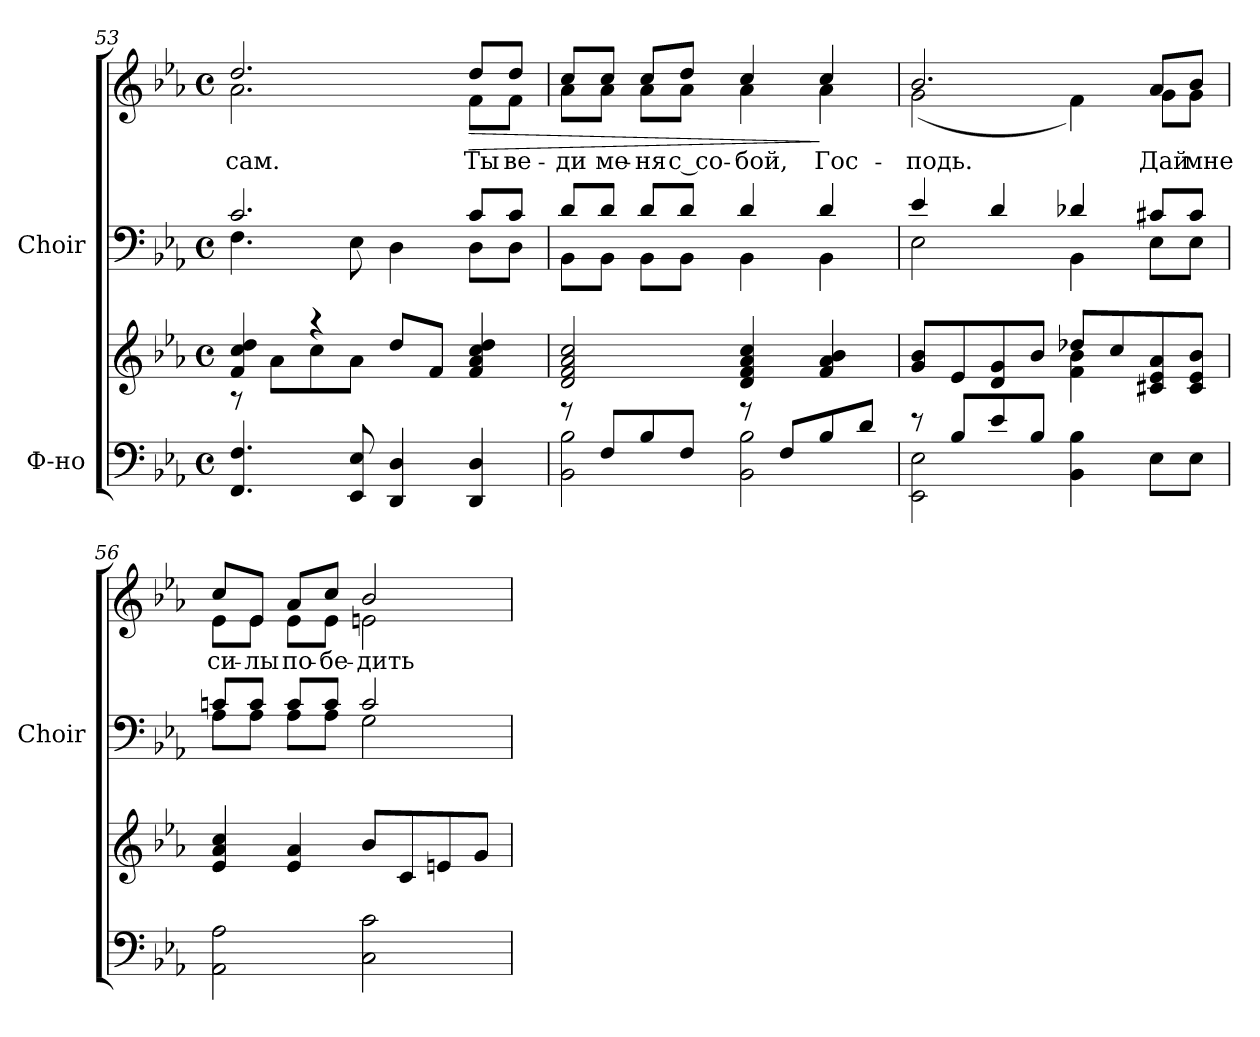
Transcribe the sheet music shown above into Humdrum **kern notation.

**kern	**kern	**kern	**kern	**text	**dynam
*part2	*part2	*part1	*part1	*part1	*part1
*staff4	*staff3	*staff2	*staff1	*staff1	*staff1/2
*I"Ф-но	*	*I"Choir	*	*	*
*	*	*I'Choir	*	*	*
*clefF4	*clefG2	*clefF4	*clefG2	*	*
*k[b-e-a-]	*k[b-e-a-]	*k[b-e-a-]	*k[b-e-a-]	*	*
*E-:	*E-:	*E-:	*E-:	*	*
*M4/4	*M4/4	*M4/4	*M4/4	*	*
*met(c)	*met(c)	*met(c)	*met(c)	*	*
=53	=53	=53	=53	=53	=53
*	*^	*^	*	*	*
!	!	!	!	!	!	!LO:LY:b:color=#000000	!
*	*	*	*	*	*^	*	*
4.FFi/ 4.Fi	4fi/ 4cci 4ddi	8r	2.ci/	4.Fi\	2.ddi/	2.a-i\	сам.	.
.	.	8a-i\L	.	.	.	.	.	.
.	4r	8cci\	.	.	.	.	.	.
8EE-i/ 8E-i	.	8a-i\J	.	8E-i\	.	.	.	.
4DDi/ 4Di	8ddi/L	2ryy	.	4Di\	.	.	.	.
.	8fi/J	.	.	.	.	.	.	.
!	!	!	!	!	!	!	!LO:LY:b:color=#000000	!LO:HP:b
4DDi/ 4Di	4fi/ 4a-i 4cci 4ddi	.	8ci/L	8Di\L	8ddi/L	8fi\L	Ты	>
!	!	!	!	!	!	!	!LO:LY:b:color=#000000	!
.	.	.	8ci/J	8Di\J	8ddi/J	8fi\J	ве-	.
*	*v	*v	*	*	*	*	*	*
!!LO:PB:g=z	!!
=54	=54	=54	=54	=54	=54	=54	=54
*^	*	*	*	*	*	*	*
!	!	!	!	!	!	!	!LO:LY:b:color=#000000	!
8r	2BB-i\ 2B-i	2di/ 2fi 2a-i 2cci	8di/L	8BB-i\L	8cci/L	8a-i\L	-ди	.
!	!	!	!	!	!	!	!LO:LY:b:color=#000000	!
8Fi/L	.	.	8di/J	8BB-i\J	8cci/J	8a-i\J	ме-	.
!	!	!	!	!	!	!	!LO:LY:b:color=#000000	!
8B-i/	.	.	8di/L	8BB-i\L	8cci/L	8a-i\L	-ня	.
!	!	!	!	!	!	!	!LO:LY:b:color=#000000	!
8Fi/J	.	.	8di/J	8BB-i\J	8ddi/J	8a-i\J	с со-	.
!	!	!	!	!	!	!	!LO:LY:b:color=#000000	!
8r	2BB-i\ 2B-i	4di/ 4fi 4a-i 4cci	4di/	4BB-i\	4cci/	4a-i\	-бой,	.
8Fi/L	.	.	.	.	.	.	.	.
!	!	!	!	!	!	!	!LO:LY:b:color=#000000	!
8B-i/	.	4fi/ 4a-i 4b-i	4di/	4BB-i\	4cci/	4a-i\	Гос-	]
8di/J	.	.	.	.	.	.	.	.
=55	=55	=55	=55	=55	=55	=55	=55	=55
*	*	*^	*	*	*	*	*	*
!	!	!	!	!	!	!	!	!LO:LY:b:color=#000000	!
8r	2EE-i\ 2E-i	8gi/ 8b-iL	2ryy	4e-i/	2E-i\	2.b-i/	(2gi\	-подь.	.
8B-i/L	.	8e-i/	.	.	.	.	.	.	.
8e-i/	.	8di/ 8gi	.	4di/	.	.	.	.	.
8B-i/J	.	8b-i/J	.	.	.	.	.	.	.
4BB-i\ 4B-i	2ryy	8dd-Xi/L	4fi\ 4b-i	4d-Xi/	4BB-i\	.	4fi\)	.	.
.	.	8cci/	.	.	.	.	.	.	.
!	!	!	!	!	!	!	!	!LO:LY:b:color=#000000	!
8E-i\L	.	8c#Xi/ 8e-i 8a-i	4ryy	8c#Xi/L	8E-i\L	8a-i/L	8gi\L	Дай	.
!	!	!	!	!	!	!	!	!LO:LY:b:color=#000000	!
8E-i\J	.	8c#i/ 8e-i 8b-iJ	.	8c#i/J	8E-i\J	8b-i/J	8gi\J	мне	.
*v	*v	*	*	*	*	*	*	*	*
*	*v	*v	*	*	*	*	*	*
=56	=56	=56	=56	=56	=56	=56	=56
!	!	!	!	!	!	!LO:LY:b:color=#000000	!
2AA-i\ 2A-i	4e-i/ 4a-i 4cci	8cni/L	8A-i\L	8cci/L	8e-i\L	си-	.
!	!	!	!	!	!	!LO:LY:b:color=#000000	!
.	.	8ci/J	8A-i\J	8e-i/J	8e-i\J	-лы	.
!	!	!	!	!	!	!LO:LY:b:color=#000000	!
.	4e-i/ 4a-i	8ci/L	8A-i\L	8a-i/L	8e-i\L	по-	.
!	!	!	!	!	!	!LO:LY:b:color=#000000	!
.	.	8ci/J	8A-i\J	8cci/J	8e-i\J	-бе-	.
!	!	!	!	!	!	!LO:LY:b:color=#000000	!
2Ci\ 2ci	8b-i/L	2ci/	2Gi\	2b-i/	2eni\	-дить	.
.	8ci/	.	.	.	.	.	.
.	8eni/	.	.	.	.	.	.
.	8gi/J	.	.	.	.	.	.
*	*	*v	*v	*	*	*	*
*	*	*	*v	*v	*	*
=	=	=	=	=	=
*-	*-	*-	*-	*-	*-
